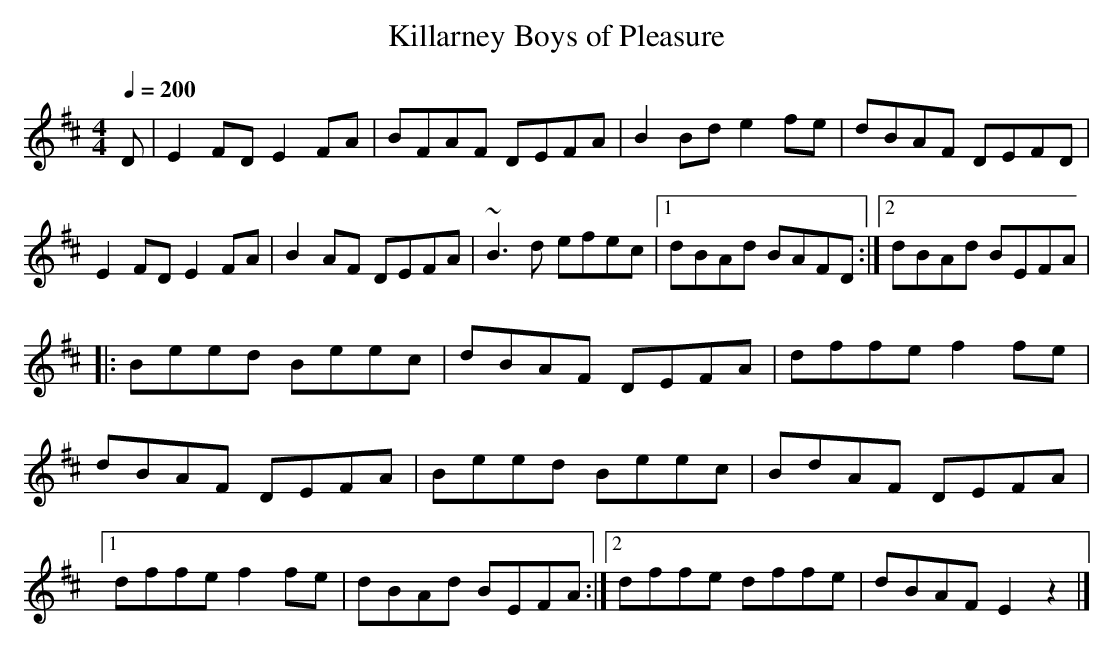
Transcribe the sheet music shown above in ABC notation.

X:1
T:Killarney Boys of Pleasure
M:4/4
L:1/8
Q:1/4=200
K:D
D|E2FD E2FA|BFAF DEFA|B2Bd e2fe|dBAF DEFD|
E2FD E2FA |B2AF DEFA|~B3d efec|1 dBAd BAFD:|2 dBAd BEFA|
|:Beed Beec|dBAF DEFA|dffe f2fe|
dBAF DEFA|Beed Beec|BdAF DEFA|
[1 dffe f2fe|dBAd BEFA:|[2 dffe dffe|dBAF E2z2|]
